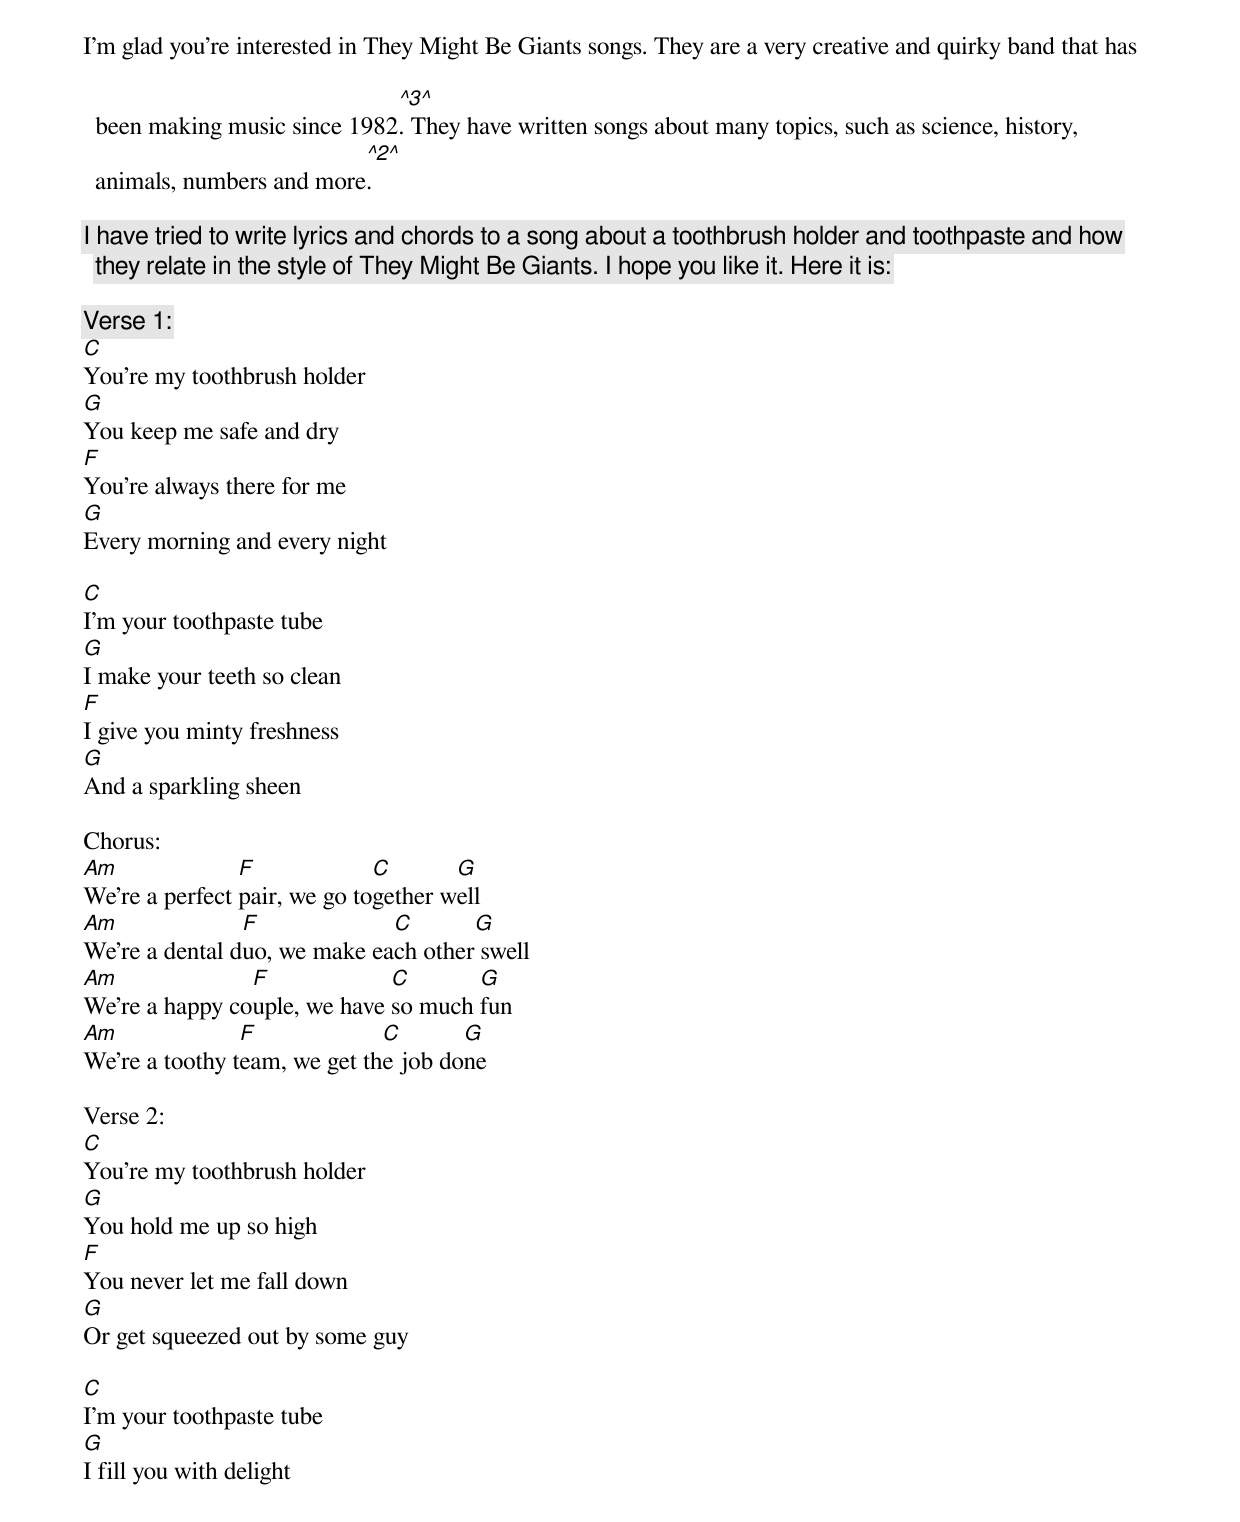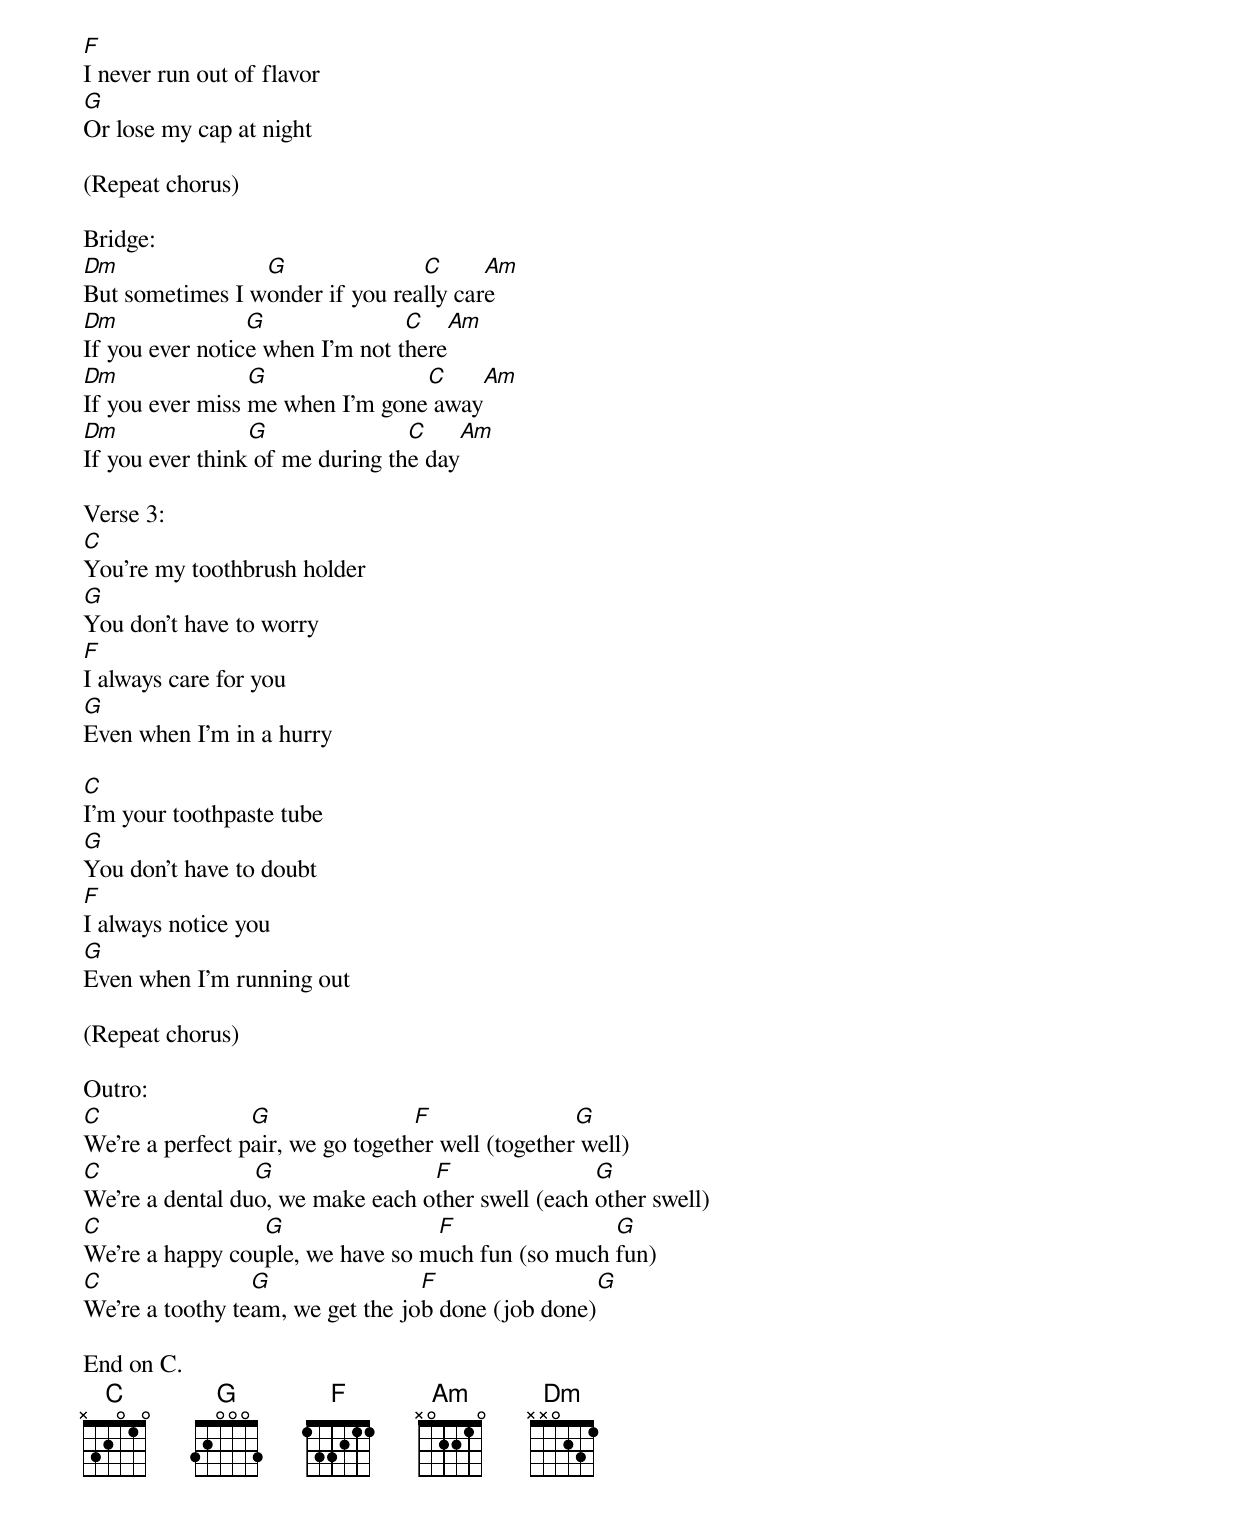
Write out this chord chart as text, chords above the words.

I'm glad you're interested in They Might Be Giants songs. They are a very creative and quirky band that has been making music since 1982[^3^]. They have written songs about many topics, such as science, history, animals, numbers and more[^2^].

I have tried to write lyrics and chords to a song about a toothbrush holder and toothpaste and how they relate in the style of They Might Be Giants. I hope you like it. Here it is:

Verse 1:
C
You're my toothbrush holder
G
You keep me safe and dry
F
You're always there for me
G
Every morning and every night

C
I'm your toothpaste tube
G
I make your teeth so clean
F
I give you minty freshness
G
And a sparkling sheen

Chorus:
Am              F             C       G
We're a perfect pair, we go together well
Am              F             C       G
We're a dental duo, we make each other swell
Am              F             C       G
We're a happy couple, we have so much fun
Am              F             C       G
We're a toothy team, we get the job done

Verse 2:
C
You're my toothbrush holder
G
You hold me up so high
F
You never let me fall down
G
Or get squeezed out by some guy

C
I'm your toothpaste tube
G
I fill you with delight
F
I never run out of flavor
G
Or lose my cap at night

(Repeat chorus)

Bridge:
Dm               G               C      Am
But sometimes I wonder if you really care
Dm               G               C      Am
If you ever notice when I'm not there
Dm               G               C      Am
If you ever miss me when I'm gone away
Dm               G               C      Am
If you ever think of me during the day

Verse 3:
C
You're my toothbrush holder
G
You don't have to worry
F
I always care for you
G
Even when I'm in a hurry

C
I'm your toothpaste tube
G
You don't have to doubt
F
I always notice you
G
Even when I'm running out

(Repeat chorus)

Outro:
C                G                F                G
We're a perfect pair, we go together well (together well)
C                G                F                G
We're a dental duo, we make each other swell (each other swell)
C                G                F                G
We're a happy couple, we have so much fun (so much fun)
C                G                F                G
We're a toothy team, we get the job done (job done)

End on C.
